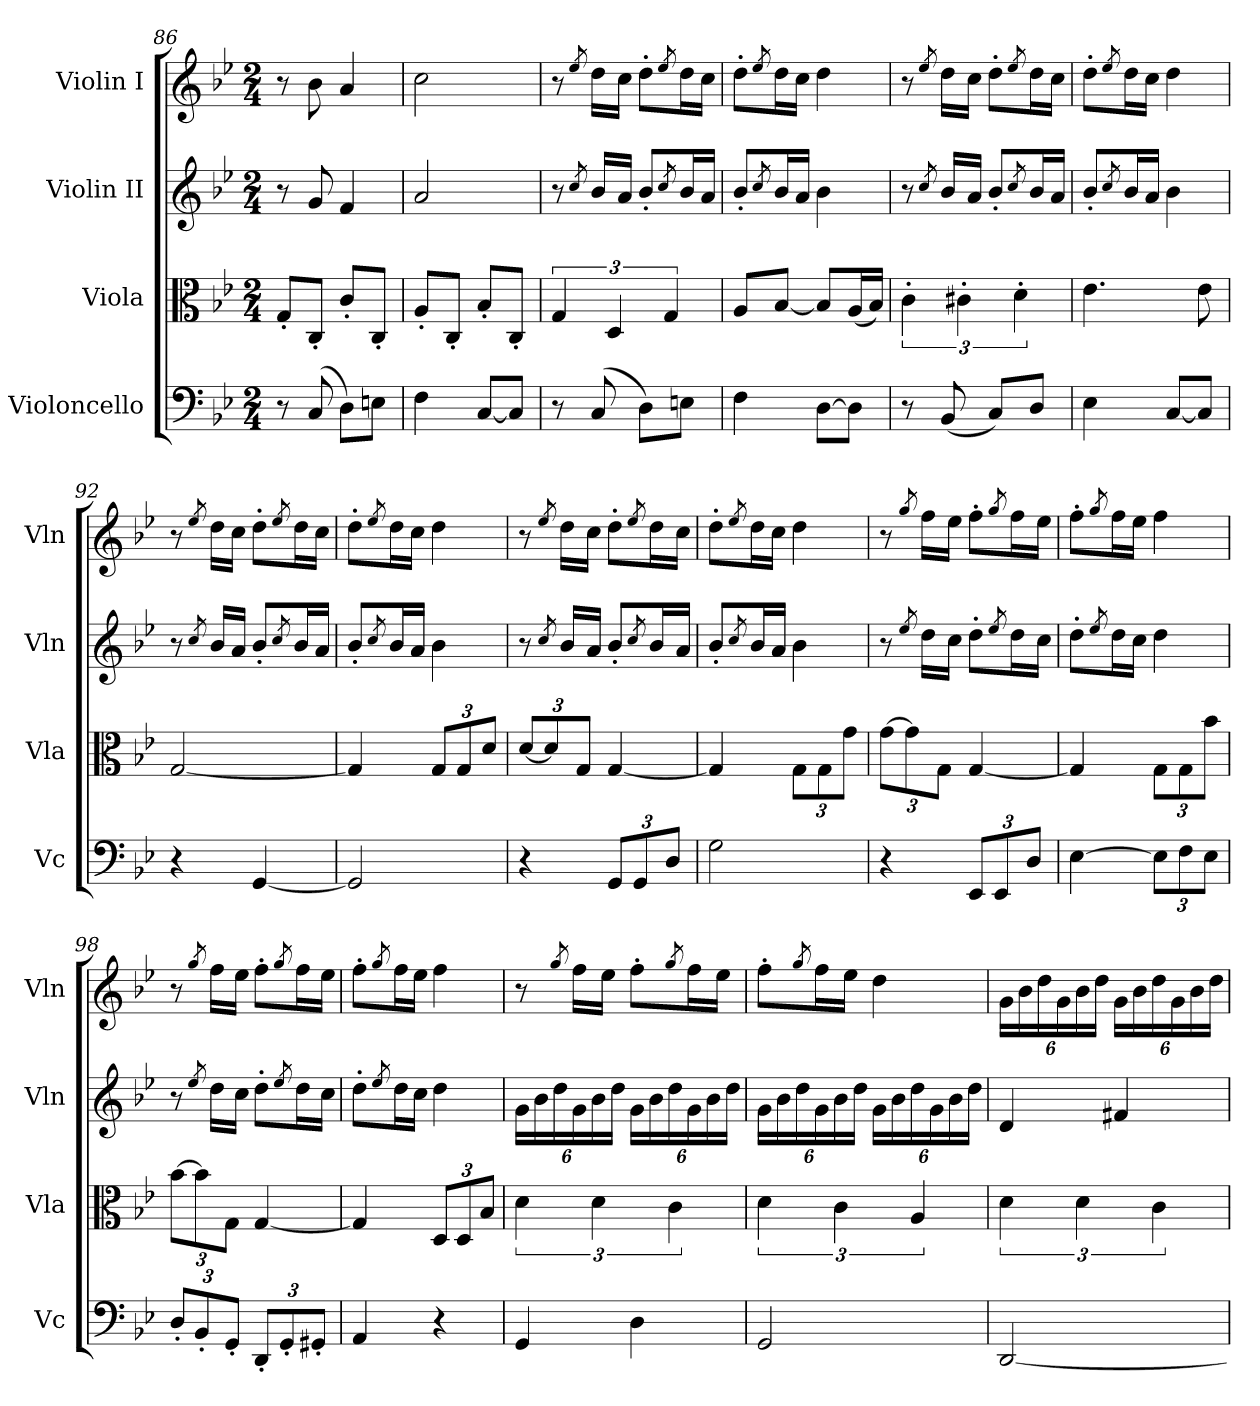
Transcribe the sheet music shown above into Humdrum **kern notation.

**kern	**kern	**kern	**kern
*part4	*part3	*part2	*part1
*staff4	*staff3	*staff2	*staff1
*I"Violoncello	*I"Viola	*I"Violin II	*I"Violin I
*I'Vc	*I'Vla	*I'Vln	*I'Vln
*clefF4	*clefC3	*clefG2	*clefG2
*k[b-e-]	*k[b-e-]	*k[b-e-]	*k[b-e-]
*M2/4	*M2/4	*M2/4	*M2/4
=86	=86	=86	=86
8r	8G'/L	8r	8r
(>8C/	8C'/J	8g/	8b-\
8D\L)	8c'/L	4f/	4a/
8En\J	8C'/J	.	.
!!LO:PB:g=z
=87	=87	=87	=87
4F\	8A'/L	2a/	2cc\
.	8C'/J	.	.
[8C/L	8B-'/L	.	.
8C/J]	8C'/J	.	.
=88	=88	=88	=88
8r	6G/	8r	8r
.	.	8qcc/	8qee-/
(>8C/	.	16b-/LL	16dd\LL
.	6D/	.	.
.	.	16a/JJ	16cc\JJ
8D\L)	.	8b-'/L	8dd'\L
.	6G/	.	.
.	.	8qcc/	8qee-/
8En\J	.	16b-/L	16dd\L
.	.	16a/JJ	16cc\JJ
=89	=89	=89	=89
4F\	8A/L	8b-'/L	8dd'\L
.	.	8qcc/	8qee-/
.	[8B-/J	16b-/L	16dd\L
.	.	16a/JJ	16cc\JJ
[8D\L	8B-/L]	4b-\	4dd\
8D\J]	(<16A/L	.	.
.	16B-/JJ)	.	.
=90	=90	=90	=90
8r	6c'\	8r	8r
.	.	8qcc/	8qee-/
(<8BB-/	.	16b-/LL	16dd\LL
.	6c#X'\	.	.
.	.	16a/JJ	16cc\JJ
8C/L)	.	8b-'/L	8dd'\L
.	6d'\	.	.
.	.	8qcc/	8qee-/
8D/J	.	16b-/L	16dd\L
.	.	16a/JJ	16cc\JJ
=91	=91	=91	=91
4E-\	4.e-\	8b-'/L	8dd'\L
.	.	8qcc/	8qee-/
.	.	16b-/L	16dd\L
.	.	16a/JJ	16cc\JJ
[8C/L	.	4b-\	4dd\
8C/J]	8e-\	.	.
=92	=92	=92	=92
4r	[2G/	8r	8r
.	.	8qcc/	8qee-/
.	.	16b-/LL	16dd\LL
.	.	16a/JJ	16cc\JJ
[4GG/	.	8b-'/L	8dd'\L
.	.	8qcc/	8qee-/
.	.	16b-/L	16dd\L
.	.	16a/JJ	16cc\JJ
!!LO:LB:g=z
=93	=93	=93	=93
2GG/]	4G/]	8b-'/L	8dd'\L
.	.	8qcc/	8qee-/
.	.	16b-/L	16dd\L
.	.	16a/JJ	16cc\JJ
*	*Xbrackettup	*	*
.	12G/L	4b-\	4dd\
.	12G/	.	.
.	12d/J	.	.
=94	=94	=94	=94
4r	[12d/L	8r	8r
.	12d/]	.	.
.	.	8qcc/	8qee-/
.	.	16b-/LL	16dd\LL
.	12G/J	.	.
.	.	16a/JJ	16cc\JJ
*Xbrackettup	*	*	*
12GG/L	[4G/	8b-'/L	8dd'\L
12GG/	.	.	.
.	.	8qcc/	8qee-/
.	.	16b-/L	16dd\L
12D/J	.	.	.
.	.	16a/JJ	16cc\JJ
=95	=95	=95	=95
2G\	4G/]	8b-'/L	8dd'\L
.	.	8qcc/	8qee-/
.	.	16b-/L	16dd\L
.	.	16a/JJ	16cc\JJ
.	12G\L	4b-\	4dd\
.	12G\	.	.
.	12g\J	.	.
=96	=96	=96	=96
4r	[12g\L	8r	8r
.	12g\]	.	.
.	.	8qee-/	8qgg/
.	.	16dd\LL	16ff\LL
.	12G\J	.	.
.	.	16cc\JJ	16ee-\JJ
12EE-/L	[4G/	8dd'\L	8ff'\L
12EE-/	.	.	.
.	.	8qee-/	8qgg/
.	.	16dd\L	16ff\L
12D/J	.	.	.
.	.	16cc\JJ	16ee-\JJ
=97	=97	=97	=97
[4E-\	4G/]	8dd'\L	8ff'\L
.	.	8qee-/	8qgg/
.	.	16dd\L	16ff\L
.	.	16cc\JJ	16ee-\JJ
12E-\L]	12G\L	4dd\	4ff\
12F\	12G\	.	.
12E-\J	12b-\J	.	.
!!LO:LB:g=z
=98	=98	=98	=98
12D'/L	[12b-\L	8r	8r
12BB-'/	12b-\]	.	.
.	.	8qee-/	8qgg/
.	.	16dd\LL	16ff\LL
12GG'/J	12G\J	.	.
.	.	16cc\JJ	16ee-\JJ
12DD'/L	[4G/	8dd'\L	8ff'\L
12GG'/	.	.	.
.	.	8qee-/	8qgg/
.	.	16dd\L	16ff\L
12GG#X'/J	.	.	.
.	.	16cc\JJ	16ee-\JJ
=99	=99	=99	=99
4AA/	4G/]	8dd'\L	8ff'\L
.	.	8qee-/	8qgg/
.	.	16dd\L	16ff\L
.	.	16cc\JJ	16ee-\JJ
4r	12D/L	4dd\	4ff\
.	12D/	.	.
.	12B-/J	.	.
=100	=100	=100	=100
*	*brackettup	*Xbrackettup	*
4GG/	6d\	24g\LL	8r
.	.	24b-\	.
.	.	24dd\	.
.	.	.	8qgg/
.	.	24g\	16ff\LL
.	6d\	24b-\	.
.	.	.	16ee-\JJ
.	.	24dd\JJ	.
4D\	.	24g\LL	8ff'\L
.	.	24b-\	.
.	6c\	24dd\	.
.	.	.	8qgg/
.	.	24g\	16ff\L
.	.	24b-\	.
.	.	.	16ee-\JJ
.	.	24dd\JJ	.
=101	=101	=101	=101
2GG/	6d\	24g\LL	8ff'\L
.	.	24b-\	.
.	.	24dd\	.
.	.	.	8qgg/
.	.	24g\	16ff\L
.	6c\	24b-\	.
.	.	.	16ee-\JJ
.	.	24dd\JJ	.
.	.	24g\LL	4dd\
.	.	24b-\	.
.	6A/	24dd\	.
.	.	24g\	.
.	.	24b-\	.
.	.	24dd\JJ	.
!!LO:PB:g=z
=102	=102	=102	=102
*	*	*	*Xbrackettup
[2DD/	6d\	4d/	24g\LL
.	.	.	24b-\
.	.	.	24dd\
.	.	.	24g\
.	6d\	.	24b-\
.	.	.	24dd\JJ
.	.	4f#X/	24g\LL
.	.	.	24b-\
.	6c\	.	24dd\
.	.	.	24g\
.	.	.	24b-\
.	.	.	24dd\JJ
=	=	=	=
*-	*-	*-	*-
